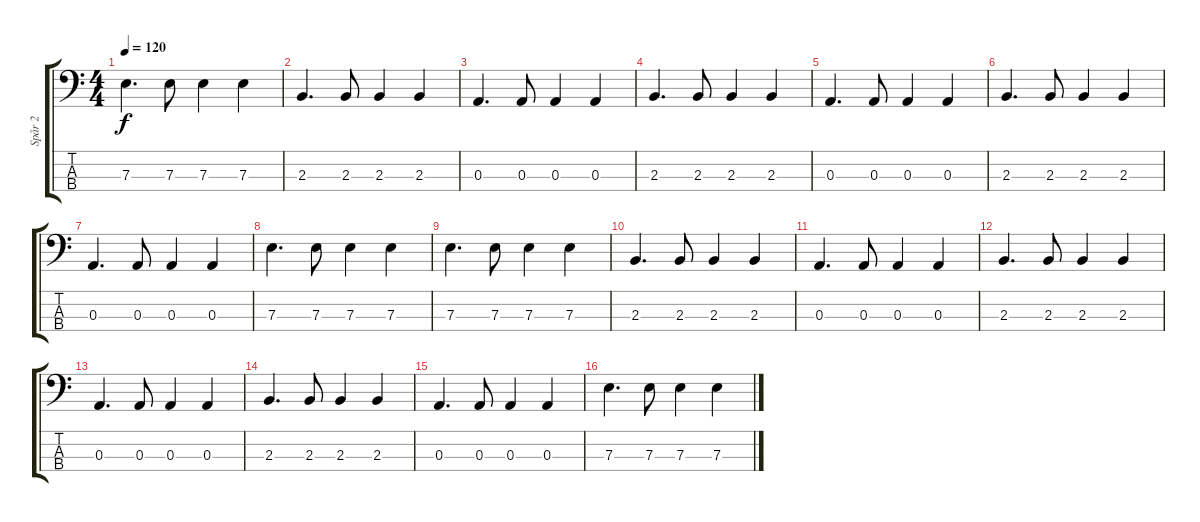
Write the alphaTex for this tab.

\track ("Spår 2" "Spår 2") {instrument electricbassfinger}
\staff {score tabs}
\tuning (G2 D2 A1 E1) {hide}
\ts (4 4)
\tempo 120
\clef f4
\ks c
7.3.4{d dy f} 7.3.8 7.3.4 7.3.4 |
2.3.4{d} 2.3.8 2.3.4 2.3.4 |
0.3.4{d} 0.3.8 0.3.4 0.3.4 |
2.3.4{d} 2.3.8 2.3.4 2.3.4 |
0.3.4{d} 0.3.8 0.3.4 0.3.4 |
2.3.4{d} 2.3.8 2.3.4 2.3.4 |
0.3.4{d} 0.3.8 0.3.4 0.3.4 |
7.3.4{d} 7.3.8 7.3.4 7.3.4 |
7.3.4{d} 7.3.8 7.3.4 7.3.4 |
2.3.4{d} 2.3.8 2.3.4 2.3.4 |
0.3.4{d} 0.3.8 0.3.4 0.3.4 |
2.3.4{d} 2.3.8 2.3.4 2.3.4 |
0.3.4{d} 0.3.8 0.3.4 0.3.4 |
2.3.4{d} 2.3.8 2.3.4 2.3.4 |
0.3.4{d} 0.3.8 0.3.4 0.3.4 |
7.3.4{d} 7.3.8 7.3.4 7.3.4
